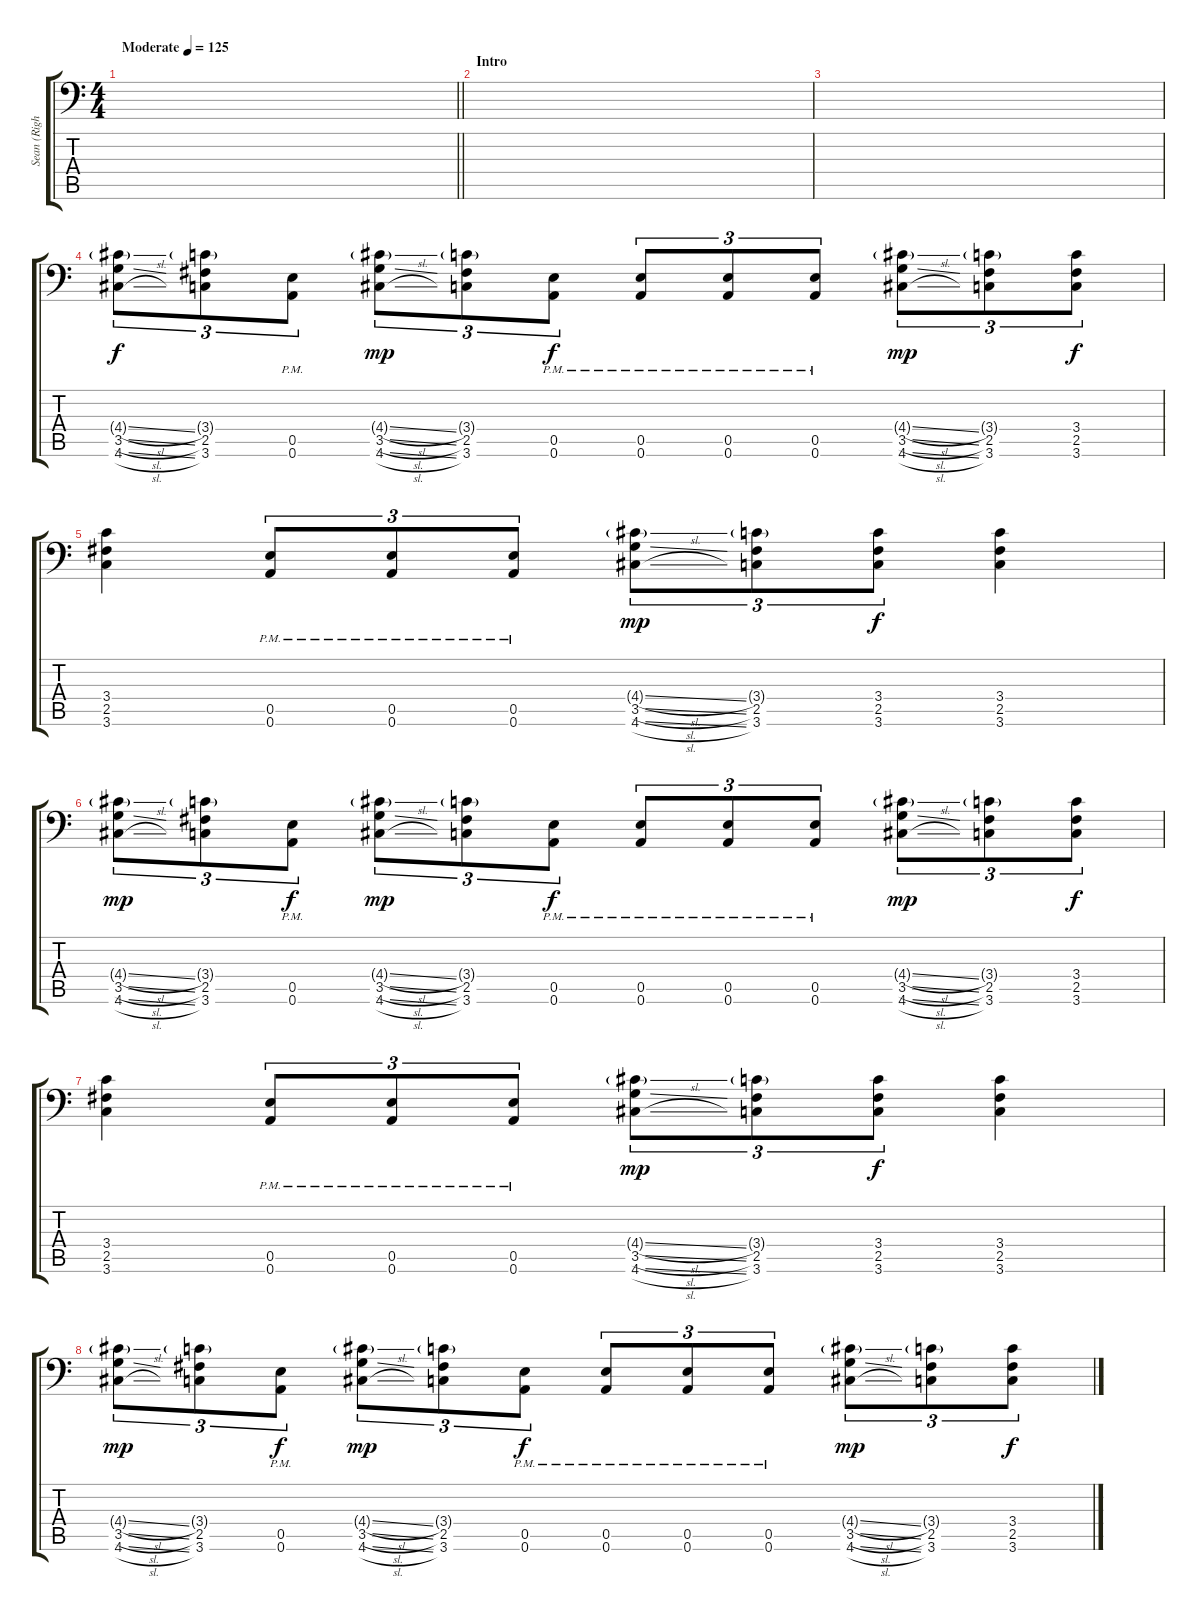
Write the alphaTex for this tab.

\track ("Sean (Right)" "Sean (Righ") {instrument distortionguitar}
\staff {score tabs}
\tuning (B3 Gb3 D3 A2 E2 A1) {hide}
\ts (4 4)
\tempo (125 "Moderate")
\clef f4
\barLineRight lightlight
\ks c
|
\section ("" "Intro")
|
|
(4.4{sl g} 3.5{sl} 4.6{sl}).8{tu (3 2)} (3.4{g} 2.5 3.6).8{tu (3 2)} (0.5{pm} 0.6{pm}).8{tu (3 2) dy f} (4.4{sl g} 3.5{sl} 4.6{sl}).8{tu (3 2) dy mp} (3.4{g} 2.5 3.6).8{tu (3 2)} (0.5{pm} 0.6{pm}).8{tu (3 2) dy f} (0.5{pm} 0.6{pm}).8{tu (3 2)} (0.5{pm} 0.6{pm}).8{tu (3 2)} (0.5{pm} 0.6{pm}).8{tu (3 2)} (4.4{sl g} 3.5{sl} 4.6{sl}).8{tu (3 2) dy mp} (3.4{g} 2.5 3.6).8{tu (3 2)} (3.4 2.5 3.6).8{tu (3 2) dy f} |
(3.4 2.5 3.6).4 (0.5{pm} 0.6{pm}).8{tu (3 2)} (0.5{pm} 0.6{pm}).8{tu (3 2)} (0.5{pm} 0.6{pm}).8{tu (3 2)} (4.4{sl g} 3.5{sl} 4.6{sl}).8{tu (3 2) dy mp} (3.4{g} 2.5 3.6).8{tu (3 2)} (3.4 2.5 3.6).8{tu (3 2) dy f} (3.4 2.5 3.6).4 |
(4.4{sl g} 3.5{sl} 4.6{sl}).8{tu (3 2) dy mp} (3.4{g} 2.5 3.6).8{tu (3 2)} (0.5{pm} 0.6{pm}).8{tu (3 2) dy f} (4.4{sl g} 3.5{sl} 4.6{sl}).8{tu (3 2) dy mp} (3.4{g} 2.5 3.6).8{tu (3 2)} (0.5{pm} 0.6{pm}).8{tu (3 2) dy f} (0.5{pm} 0.6{pm}).8{tu (3 2)} (0.5{pm} 0.6{pm}).8{tu (3 2)} (0.5{pm} 0.6{pm}).8{tu (3 2)} (4.4{sl g} 3.5{sl} 4.6{sl}).8{tu (3 2) dy mp} (3.4{g} 2.5 3.6).8{tu (3 2)} (3.4 2.5 3.6).8{tu (3 2) dy f} |
(3.4 2.5 3.6).4 (0.5{pm} 0.6{pm}).8{tu (3 2)} (0.5{pm} 0.6{pm}).8{tu (3 2)} (0.5{pm} 0.6{pm}).8{tu (3 2)} (4.4{sl g} 3.5{sl} 4.6{sl}).8{tu (3 2) dy mp} (3.4{g} 2.5 3.6).8{tu (3 2)} (3.4 2.5 3.6).8{tu (3 2) dy f} (3.4 2.5 3.6).4 |
(4.4{sl g} 3.5{sl} 4.6{sl}).8{tu (3 2) dy mp} (3.4{g} 2.5 3.6).8{tu (3 2)} (0.5{pm} 0.6{pm}).8{tu (3 2) dy f} (4.4{sl g} 3.5{sl} 4.6{sl}).8{tu (3 2) dy mp} (3.4{g} 2.5 3.6).8{tu (3 2)} (0.5{pm} 0.6{pm}).8{tu (3 2) dy f} (0.5{pm} 0.6{pm}).8{tu (3 2)} (0.5{pm} 0.6{pm}).8{tu (3 2)} (0.5{pm} 0.6{pm}).8{tu (3 2)} (4.4{sl g} 3.5{sl} 4.6{sl}).8{tu (3 2) dy mp} (3.4{g} 2.5 3.6).8{tu (3 2)} (3.4 2.5 3.6).8{tu (3 2) dy f}
